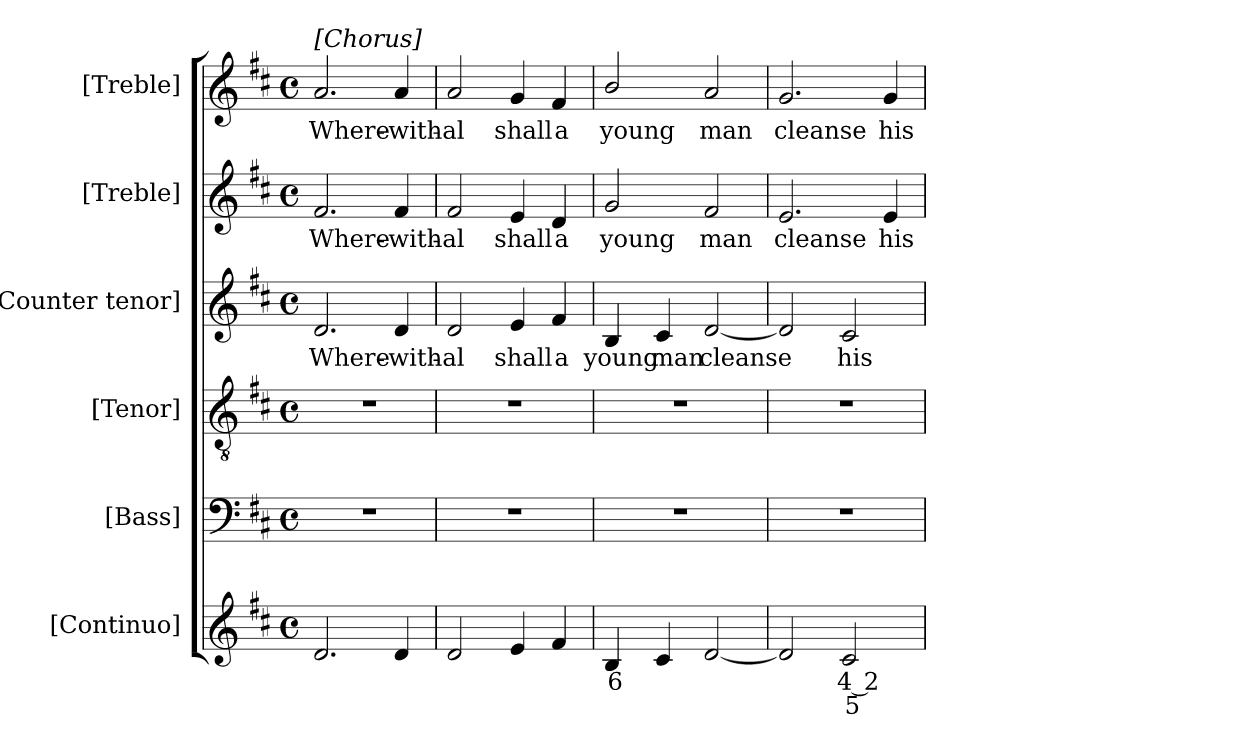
**kern	**text	**text	**kern	**kern	**kern	**text	**kern	**text	**kern	**text
*part6	*part6	*part6	*part5	*part4	*part3	*part3	*part2	*part2	*part1	*part1
*staff6	*staff6	*staff6	*staff5	*staff4	*staff3	*staff3	*staff2	*staff2	*staff1	*staff1
*I"[Continuo]	*	*	*I"[Bass]	*I"[Tenor]	*I"[Counter tenor]	*	*I"[Treble]	*	*I"[Treble]	*
*I'Cont.	*	*	*I'B.	*I'T.	*	*	*	*	*	*
!!LO:PB:g=z
*clefG2	*	*	*clefF4	*clefGv2	*clefG2	*	*clefG2	*	*clefG2	*
*	*	*	*	*ITrd7c12	*	*	*	*	*	*
*k[f#c#]	*	*	*k[f#c#]	*k[f#c#]	*k[f#c#]	*	*k[f#c#]	*	*k[f#c#]	*
*D:	*	*	*D:	*D:	*D:	*	*D:	*	*D:	*
*M4/4	*	*	*M4/4	*M4/4	*M4/4	*	*M4/4	*	*M4/4	*
*met(c)	*	*	*met(c)	*met(c)	*met(c)	*	*met(c)	*	*met(c)	*
=1	=1	=1	=1	=1	=1	=1	=1	=1	=1	=1
!	!	!	!	!	!	!LO:LY:b:color=#000000	!	!	!	!
!	!	!	!	!	!	!	!	!LO:LY:b:color=#000000	!	!
!	!	!	!	!	!	!	!	!	!LO:TX:a:t=[Chorus]	!
!	!	!	!	!	!	!	!	!	!	!LO:LY:b:color=#000000
2.di/	.	.	1r	1r	2.di/	Where-	2.f#i/	Where-	2.ai/	Where-
!	!	!	!	!	!	!LO:LY:b:color=#000000	!	!	!	!
!	!	!	!	!	!	!	!	!LO:LY:b:color=#000000	!	!
!	!	!	!	!	!	!	!	!	!	!LO:LY:b:color=#000000
4di/	.	.	.	.	4di/	-with-	4f#i/	-with-	4ai/	-with-
=2	=2	=2	=2	=2	=2	=2	=2	=2	=2	=2
!	!	!	!	!	!	!LO:LY:b:color=#000000	!	!	!	!
!	!	!	!	!	!	!	!	!LO:LY:b:color=#000000	!	!
!	!	!	!	!	!	!	!	!	!	!LO:LY:b:color=#000000
2di/	.	.	1r	1r	2di/	-al	2f#i/	-al	2ai/	-al
!	!	!	!	!	!	!LO:LY:b:color=#000000	!	!	!	!
!	!	!	!	!	!	!	!	!LO:LY:b:color=#000000	!	!
!	!	!	!	!	!	!	!	!	!	!LO:LY:b:color=#000000
4ei/	.	.	.	.	4ei/	shall	4ei/	shall	4gi/	shall
!	!	!	!	!	!	!LO:LY:b:color=#000000	!	!	!	!
!	!	!	!	!	!	!	!	!LO:LY:b:color=#000000	!	!
!	!	!	!	!	!	!	!	!	!	!LO:LY:b:color=#000000
4f#i/	.	.	.	.	4f#i/	a	4di/	a	4f#i/	a
=3	=3	=3	=3	=3	=3	=3	=3	=3	=3	=3
!	!LO:LY:b:color=#000000	!	!	!	!	!	!	!	!	!
!	!	!	!	!	!	!LO:LY:b:color=#000000	!	!	!	!
!	!	!	!	!	!	!	!	!LO:LY:b:color=#000000	!	!
!	!	!	!	!	!	!	!	!	!	!LO:LY:b:color=#000000
4Bi/	6	.	1r	1r	4Bi/	young	2gi/	young	2bi/	young
!	!	!	!	!	!	!LO:LY:b:color=#000000	!	!	!	!
4c#i/	.	.	.	.	4c#i/	man	.	.	.	.
!	!	!	!	!	!	!LO:LY:b:color=#000000	!	!	!	!
!	!	!	!	!	!	!	!	!LO:LY:b:color=#000000	!	!
!	!	!	!	!	!	!	!	!	!	!LO:LY:b:color=#000000
[2di/	.	.	.	.	[2di/	cleanse	2f#i/	man	2ai/	man
=4	=4	=4	=4	=4	=4	=4	=4	=4	=4	=4
!	!	!	!	!	!	!	!	!LO:LY:b:color=#000000	!	!
!	!	!	!	!	!	!	!	!	!	!LO:LY:b:color=#000000
2di/]	.	.	1r	1r	2di/]	.	2.ei/	cleanse	2.gi/	cleanse
!	!LO:LY:b:color=#000000	!LO:LY:b:color=#000000	!	!	!	!	!	!	!	!
!	!	!	!	!	!	!LO:LY:b:color=#000000	!	!	!	!
2c#i/	4 2	5	.	.	2c#i/	his	.	.	.	.
!	!	!	!	!	!	!	!	!LO:LY:b:color=#000000	!	!
!	!	!	!	!	!	!	!	!	!	!LO:LY:b:color=#000000
.	.	.	.	.	.	.	4ei/	his	4gi/	his
=	=	=	=	=	=	=	=	=	=	=
*-	*-	*-	*-	*-	*-	*-	*-	*-	*-	*-
